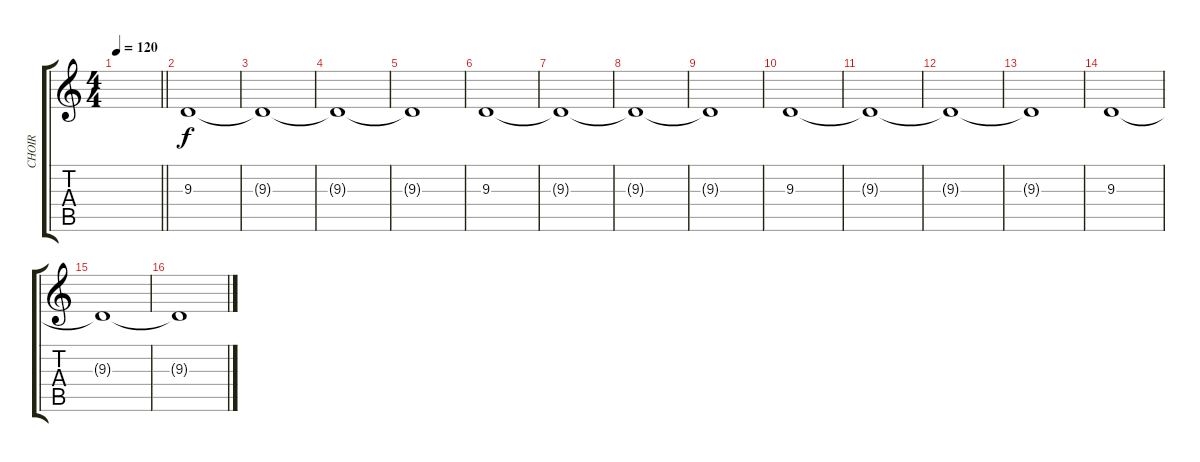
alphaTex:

\track ("CHOIR" "CHOIR") {instrument choiraahs}
\staff {score tabs}
\tuning (D4 A3 F3 C3 G2 D2) {hide}
\ts (4 4)
\tempo 120
\clef g2
\barLineRight lightlight
\ks c
|
9.3.1 |
9.3{t}.1 |
9.3{t}.1 |
9.3{t}.1 |
9.3.1 |
9.3{t}.1 |
9.3{t}.1 |
9.3{t}.1 |
9.3.1 |
9.3{t}.1 |
9.3{t}.1 |
9.3{t}.1 |
9.3.1 |
9.3{t}.1 |
9.3{t}.1
